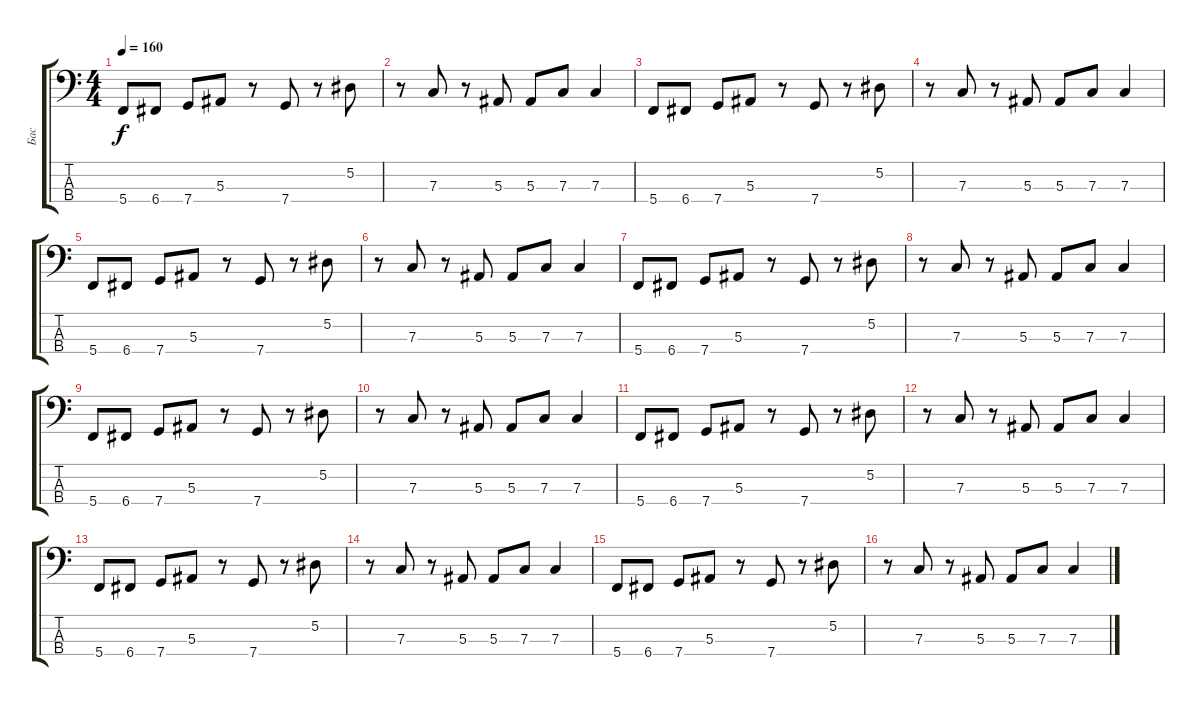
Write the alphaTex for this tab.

\track ("Бас" "Бас") {instrument electricbassfinger}
\staff {score tabs}
\tuning (Eb2 Bb1 F1 C1) {hide}
\ts (4 4)
\tempo 160
\clef f4
\ks c
5.4.8{dy f} 6.4.8 7.4.8 5.3.8 r.8 7.4.8 r.8 5.2.8 |
r.8 7.3.8 r.8 5.3.8 5.3.8 7.3.8 7.3.4 |
5.4.8 6.4.8 7.4.8 5.3.8 r.8 7.4.8 r.8 5.2.8 |
r.8 7.3.8 r.8 5.3.8 5.3.8 7.3.8 7.3.4 |
5.4.8 6.4.8 7.4.8 5.3.8 r.8 7.4.8 r.8 5.2.8 |
r.8 7.3.8 r.8 5.3.8 5.3.8 7.3.8 7.3.4 |
5.4.8 6.4.8 7.4.8 5.3.8 r.8 7.4.8 r.8 5.2.8 |
r.8 7.3.8 r.8 5.3.8 5.3.8 7.3.8 7.3.4 |
5.4.8 6.4.8 7.4.8 5.3.8 r.8 7.4.8 r.8 5.2.8 |
r.8 7.3.8 r.8 5.3.8 5.3.8 7.3.8 7.3.4 |
5.4.8 6.4.8 7.4.8 5.3.8 r.8 7.4.8 r.8 5.2.8 |
r.8 7.3.8 r.8 5.3.8 5.3.8 7.3.8 7.3.4 |
5.4.8 6.4.8 7.4.8 5.3.8 r.8 7.4.8 r.8 5.2.8 |
r.8 7.3.8 r.8 5.3.8 5.3.8 7.3.8 7.3.4 |
5.4.8 6.4.8 7.4.8 5.3.8 r.8 7.4.8 r.8 5.2.8 |
r.8 7.3.8 r.8 5.3.8 5.3.8 7.3.8 7.3.4
